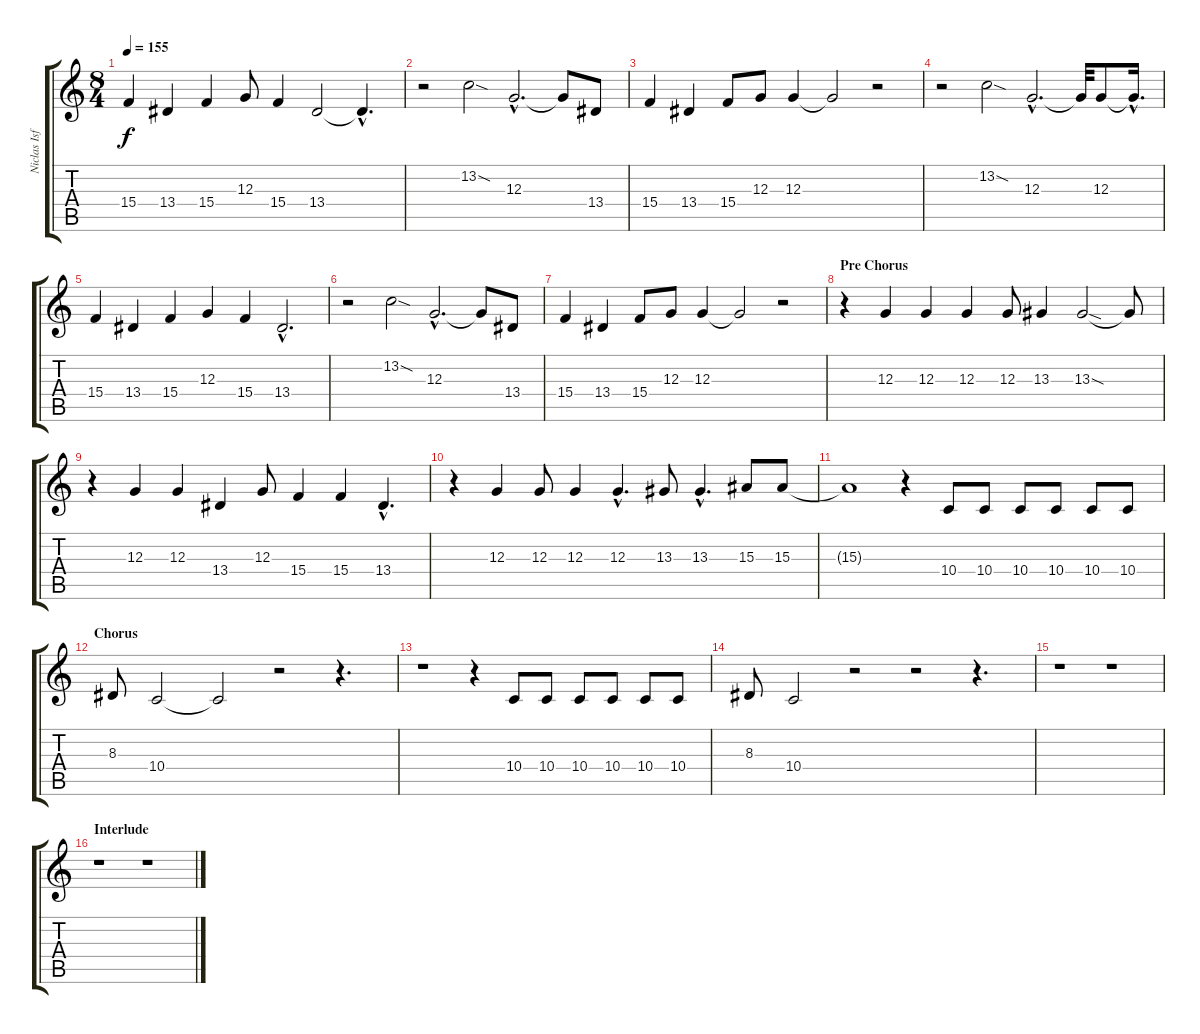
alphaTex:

\track ("Niclas Isfeldt - Vocals" "Niclas Isf") {instrument cello}
\staff {score tabs}
\tuning (E4 B3 G3 D3 A2 E2) {hide}
\ts (8 4)
\tempo 155
\clef g2
\ks c
15.4.4{dy f} 13.4.4 15.4.4 12.3.8 15.4.4 13.4.2 13.4{hac t}.4{d} |
r.2 13.2{sod}.2 12.3{hac}.2{d} 12.3{t}.8 13.4.8 |
15.4.4 13.4.4 15.4.8 12.3.8 12.3.4 12.3{t}.2 r.2 |
r.2 13.2{sod}.2 12.3{hac}.2{d} 12.3{t}.32 12.3.8 12.3{hac t}.16{d} |
15.4.4 13.4.4 15.4.4 12.3.4 15.4.4 13.4{hac}.2{d} |
r.2 13.2{sod}.2 12.3{hac}.2{d} 12.3{t}.8 13.4.8 |
15.4.4 13.4.4 15.4.8 12.3.8 12.3.4 12.3{t}.2 r.2 |
\section ("" "Pre Chorus")
r.4 12.3.4 12.3.4 12.3.4 12.3.8 13.3.4 13.3{sod}.2 13.3{t}.8 |
r.4 12.3.4 12.3.4 13.4.4 12.3.8 15.4.4 15.4.4 13.4{hac}.4{d} |
r.4 12.3.4 12.3.8 12.3.4 12.3{hac}.4{d} 13.3.8 13.3{hac}.4{d} 15.3.8 15.3.8 |
15.3{t}.1 r.4 10.4.8 10.4.8 10.4.8 10.4.8 10.4.8 10.4.8 |
\section ("" "Chorus")
8.3.8 10.4.2 10.4{t}.2 r.2 r.4{d} |
r.1 r.4 10.4.8 10.4.8 10.4.8 10.4.8 10.4.8 10.4.8 |
8.3.8 10.4.2 r.2 r.2 r.4{d} |
r.1 r.1 |
\section ("" "Interlude")
r.1 r.1
